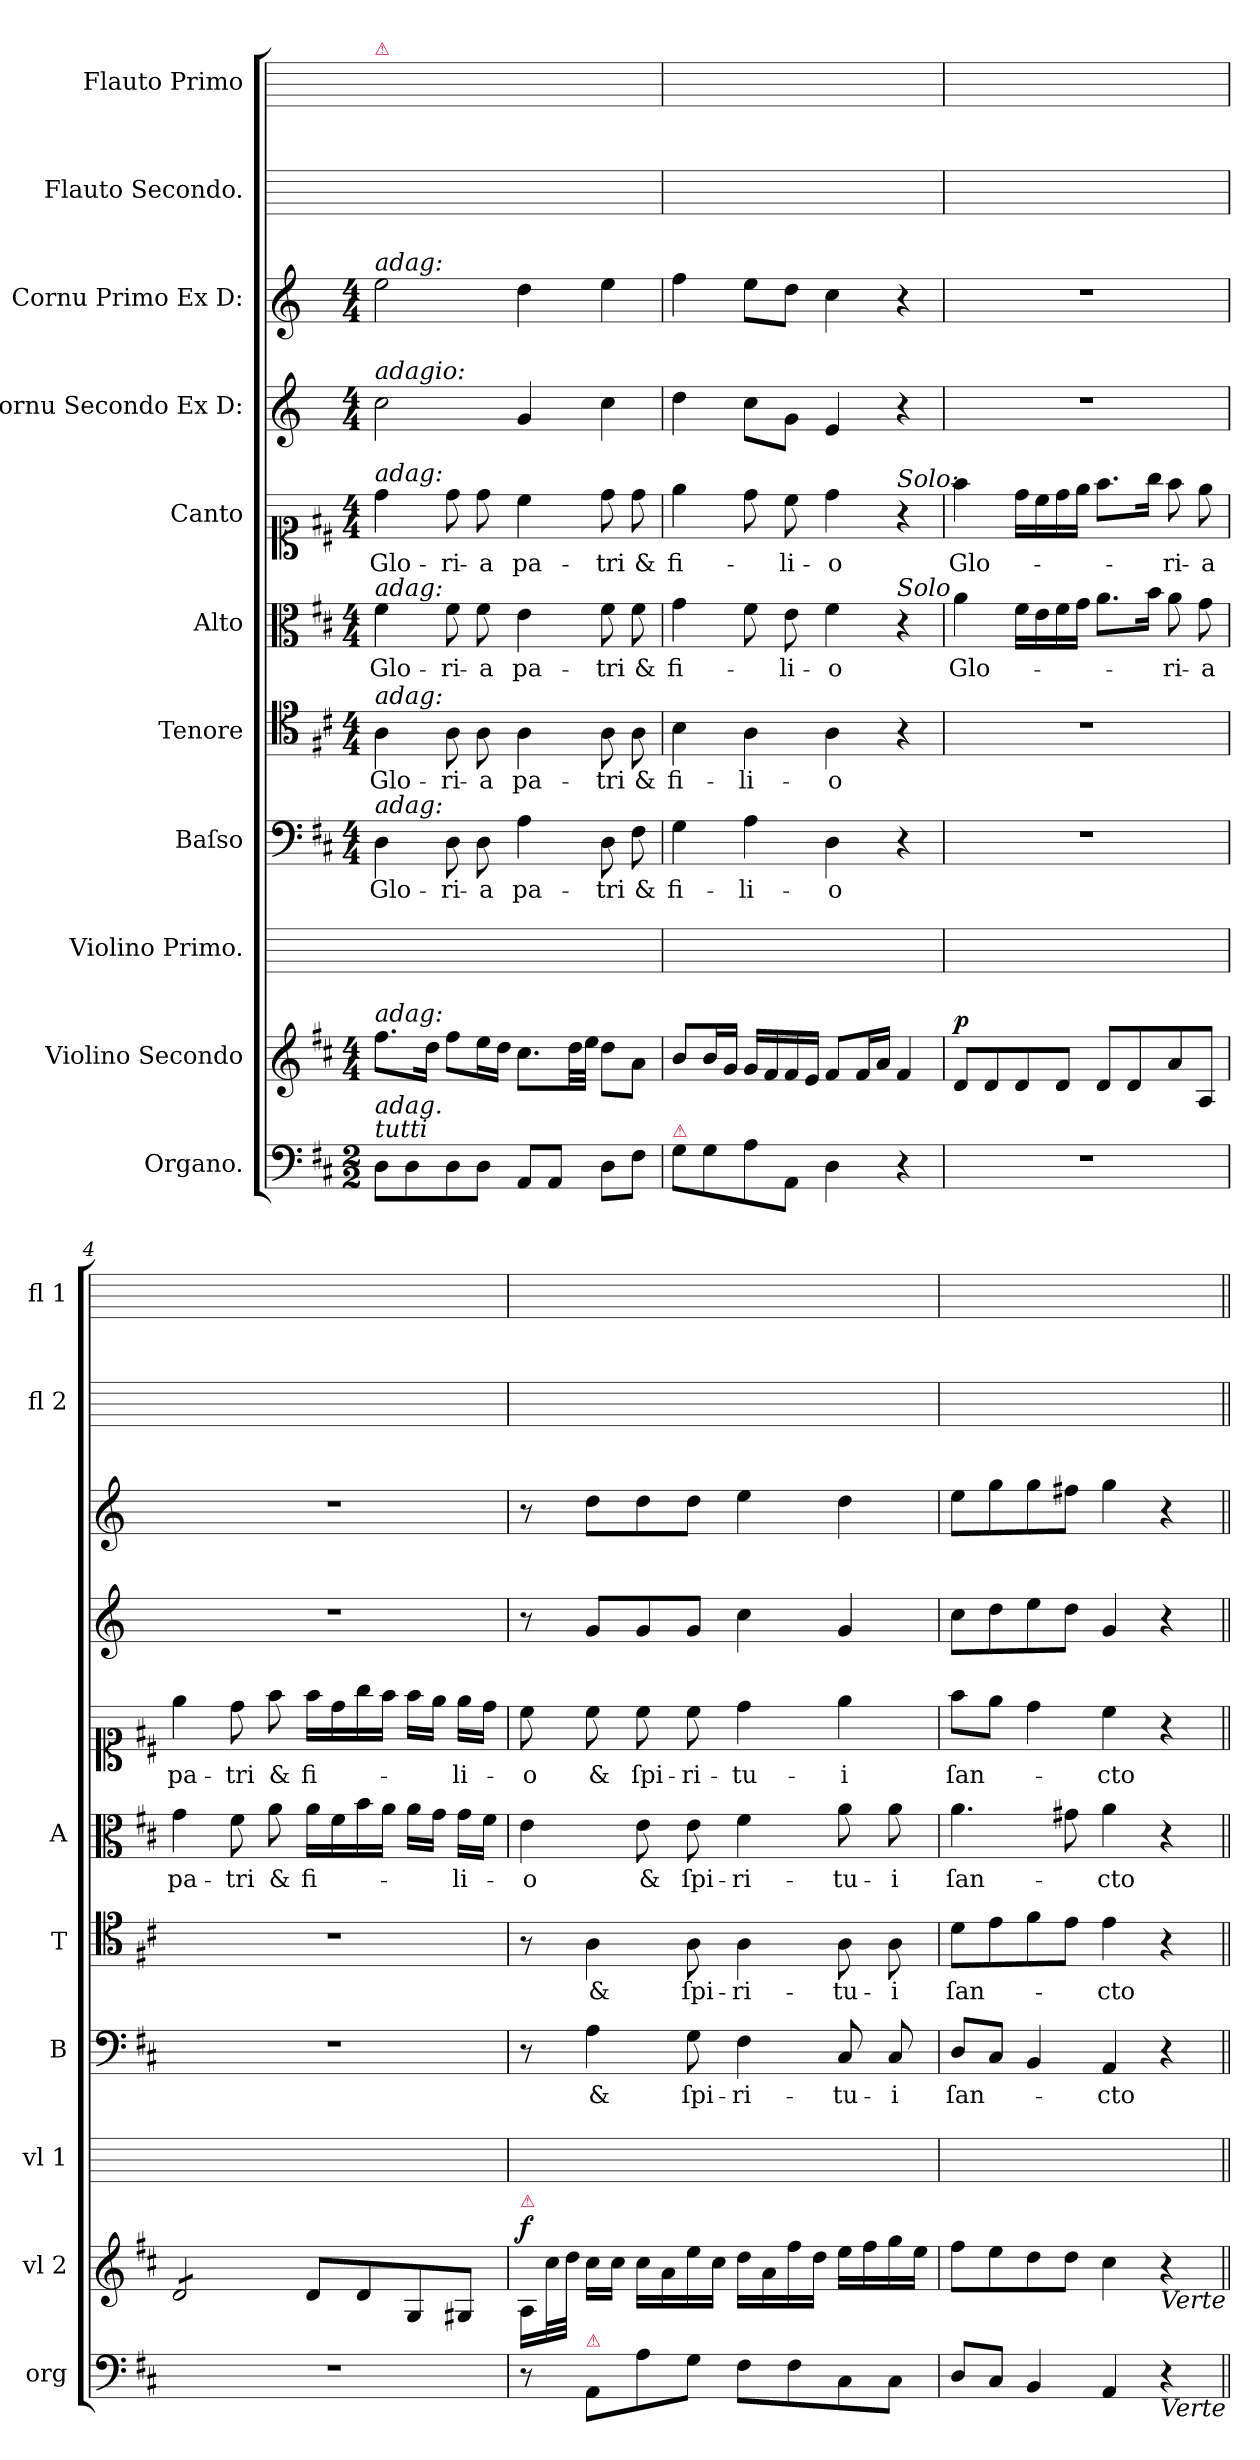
**kern	**kern	**dynam	**kern	**kern	**text	**kern	**text	**kern	**text	**kern	**text	**kern	**kern	**kern	**kern
*part11	*part10	*part10	*part9	*part8	*part8	*part7	*part7	*part6	*part6	*part5	*part5	*part4	*part3	*part2	*part1
*staff11	*staff10	*staff10	*staff9	*staff8	*staff8	*staff7	*staff7	*staff6	*staff6	*staff5	*staff5	*staff4	*staff3	*staff2	*staff1
*I"Organo.	*I"Violino Secondo	*	*I"Violino Primo.	*I"Baſso	*	*I"Tenore	*	*I"Alto	*	*I"Canto	*	*I"Cornu Secondo Ex D:	*I"Cornu Primo Ex D:	*I"Flauto Secondo.	*I"Flauto Primo
*I'org	*I'vl 2	*	*I'vl 1	*I'B	*	*I'T	*	*I'A	*	*	*	*	*	*I'fl 2	*I'fl 1
*clefF4	*clefG2	*	*	*clefF4	*	*clefC4	*	*clefC3	*	*clefC1	*	*clefG2	*clefG2	*	*
*	*	*	*	*	*	*	*	*	*	*	*	*ITrd6c10	*ITrd6c10	*	*
*k[f#c#]	*k[f#c#]	*	*	*k[f#c#]	*	*k[f#c#]	*	*k[f#c#]	*	*k[f#c#]	*	*k[f#c#]	*k[f#c#]	*	*
*M2/2	*M4/4	*	*	*M4/4	*	*M4/4	*	*M4/4	*	*M4/4	*	*M4/4	*M4/4	*	*
=1	=1	=1	=1	=1	=1	=1	=1	=1	=1	=1	=1	=1	=1	=1	=1
!	!	!	!	!	!	!	!	!	!	!	!	!	!	!	!LO:TX:a:color=crimson:t=⚠
!	!	!	!	!	!	!	!	!	!	!	!	!	!LO:TX:a:i:t=adag&colon;	!	!
!	!	!	!	!	!	!	!	!	!	!	!	!LO:TX:a:i:t=adagio&colon;	!	!	!
!	!	!	!	!	!	!	!	!	!	!LO:TX:a:i:t=adag&colon;	!	!	!	!	!
!	!	!	!	!	!	!	!	!LO:TX:a:i:t=adag&colon;	!	!	!	!	!	!	!
!	!	!	!	!	!	!LO:TX:a:i:t=adag&colon;	!	!	!	!	!	!	!	!	!
!	!	!	!	!LO:TX:a:i:t=adag&colon;	!	!	!	!	!	!	!	!	!	!	!
!	!LO:TX:a:i:t=adag&colon;	!	!	!	!	!	!	!	!	!	!	!	!	!	!
!LO:TX:a:i:t=tutti	!	!	!	!	!	!	!	!	!	!	!	!	!	!	!
!LO:TX:a:i:t=adag.	!	!	!	!	!	!	!	!	!	!	!	!	!	!	!
8D\L	8.ff#\L	.	1ryy	4D\	Glo-	4A\	Glo-	4f#\	Glo-	4dd\	Glo-	2d\	2f#\	1ryy	1ryy
8D\	.	.	.	.	.	.	.	.	.	.	.	.	.	.	.
.	16dd\Jk	.	.	.	.	.	.	.	.	.	.	.	.	.	.
8D\	8ff#\L	.	.	8D\	-ri-	8A\	-ri-	8f#\	-ri-	8dd\	-ri-	.	.	.	.
8D\J	16ee\L	.	.	8D\	-a	8A\	-a	8f#\	-a	8dd\	-a	.	.	.	.
.	16dd\JJ	.	.	.	.	.	.	.	.	.	.	.	.	.	.
8AA/L	8.cc#\L	.	.	4A\	pa-	4A\	pa-	4e\	pa-	4cc#\	pa-	4A/	4e\	.	.
8AA/J	.	.	.	.	.	.	.	.	.	.	.	.	.	.	.
.	32dd\LL	.	.	.	.	.	.	.	.	.	.	.	.	.	.
.	32ee\JJJ	.	.	.	.	.	.	.	.	.	.	.	.	.	.
8D\L	8dd\L	.	.	8D\	-tri	8A\	-tri	8f#\	-tri	8dd\	-tri	4d\	4f#\	.	.
8F#\J	8a\J	.	.	8F#\	&	8A\	&	8f#\	&	8dd\	&	.	.	.	.
=2	=2	=2	=2	=2	=2	=2	=2	=2	=2	=2	=2	=2	=2	=2	=2
!LO:TX:a:color=crimson:t=⚠	!	!	!	!	!	!	!	!	!	!	!	!	!	!	!
8G\L	8b/L	.	1ryy	4G\	fi-	4B\	fi-	4g\	fi-	4ee\	fi-	4e\	4g\	1ryy	1ryy
8G\	16b/L	.	.	.	.	.	.	.	.	.	.	.	.	.	.
.	16g/JJ	.	.	.	.	.	.	.	.	.	.	.	.	.	.
8A\	16g/LL	.	.	4A\	-li-	4A\	-li-	8f#\	.	8dd\	.	8d\L	8f#\L	.	.
.	16f#/	.	.	.	.	.	.	.	.	.	.	.	.	.	.
8AA/J	16f#/	.	.	.	.	.	.	8e\	-li-	8cc#\	-li-	8A\J	8e\J	.	.
.	16e/JJ	.	.	.	.	.	.	.	.	.	.	.	.	.	.
4D\	8f#/L	.	.	4D\	-o	4A\	-o	4f#\	-o	4dd\	-o	4F#/	4d\	.	.
.	16f#/L	.	.	.	.	.	.	.	.	.	.	.	.	.	.
.	16a/JJ	.	.	.	.	.	.	.	.	.	.	.	.	.	.
!	!	!	!	!	!	!	!	!	!	!LO:TX:a:i:t=Solo&colon;	!	!	!	!	!
!	!	!	!	!	!	!	!	!LO:TX:a:i:t=Solo	!	!	!	!	!	!	!
4r	4f#/	.	.	4r	.	4r	.	4r	.	4r	.	4r	4r	.	.
=3	=3	=3	=3	=3	=3	=3	=3	=3	=3	=3	=3	=3	=3	=3	=3
!	!	!LO:DY:a	!	!	!	!	!	!	!	!	!	!	!	!	!
1r	8d/L	p	1ryy	1r	.	1r	.	4a\	Glo-	4ff#\	Glo-	1r	1r	1ryy	1ryy
.	8d/	.	.	.	.	.	.	.	.	.	.	.	.	.	.
.	8d/	.	.	.	.	.	.	16f#\LL	.	16dd\LL	.	.	.	.	.
.	.	.	.	.	.	.	.	16e\	.	16cc#\	.	.	.	.	.
.	8d/J	.	.	.	.	.	.	16f#\	.	16dd\	.	.	.	.	.
.	.	.	.	.	.	.	.	16g\JJ	.	16ee\JJ	.	.	.	.	.
.	8d/L	.	.	.	.	.	.	8.a\L	.	8.ff#\L	.	.	.	.	.
.	8d/	.	.	.	.	.	.	.	.	.	.	.	.	.	.
.	.	.	.	.	.	.	.	16b\Jk	.	16gg\Jk	.	.	.	.	.
.	8a/	.	.	.	.	.	.	8a\	-ri-	8ff#\	-ri-	.	.	.	.
.	8A/J	.	.	.	.	.	.	8g\	-a	8ee\	-a	.	.	.	.
=4	=4	=4	=4	=4	=4	=4	=4	=4	=4	=4	=4	=4	=4	=4	=4
*	*tremolo	*	*	*	*	*	*	*	*	*	*	*	*	*	*
1r	8d/L	.	1ryy	1r	.	1r	.	4g\	pa-	4ee\	pa-	1r	1r	1ryy	1ryy
.	8d/	.	.	.	.	.	.	.	.	.	.	.	.	.	.
.	8d/	.	.	.	.	.	.	8f#\	-tri	8dd\	-tri	.	.	.	.
.	8d/J	.	.	.	.	.	.	8a\	&	8ff#\	&	.	.	.	.
*	*Xtremolo	*	*	*	*	*	*	*	*	*	*	*	*	*	*
.	8d/L	.	.	.	.	.	.	16a\LL	fi-	16ff#\LL	fi-	.	.	.	.
.	.	.	.	.	.	.	.	16f#\	.	16dd\	.	.	.	.	.
.	8d/	.	.	.	.	.	.	16b\	.	16gg\	.	.	.	.	.
.	.	.	.	.	.	.	.	16a\JJ	.	16ff#\JJ	.	.	.	.	.
.	8G/	.	.	.	.	.	.	16a\LL	.	16ff#\LL	.	.	.	.	.
.	.	.	.	.	.	.	.	16g\JJ	.	16ee\JJ	.	.	.	.	.
.	8G#X/J	.	.	.	.	.	.	16g\LL	-li-	16ee\LL	-li-	.	.	.	.
.	.	.	.	.	.	.	.	16f#\JJ	.	16dd\JJ	.	.	.	.	.
=5	=5	=5	=5	=5	=5	=5	=5	=5	=5	=5	=5	=5	=5	=5	=5
!	!LO:TX:a:color=crimson:t=⚠	!	!	!	!	!	!	!	!	!	!	!	!	!	!
!	!	!LO:DY:a	!	!	!	!	!	!	!	!	!	!	!	!	!
8r	16A/LL	f	1ryy	8r	.	8r	.	4e\	-o	8cc#\	-o	8r	8r	1ryy	1ryy
.	32cc#\L	.	.	.	.	.	.	.	.	.	.	.	.	.	.
.	32dd\JJJ	.	.	.	.	.	.	.	.	.	.	.	.	.	.
!LO:TX:a:color=crimson:t=⚠	!	!	!	!	!	!	!	!	!	!	!	!	!	!	!
8AA\L	16cc#\LL	.	.	4A\	&	4A\	&	.	.	8cc#\	&	8A/L	8e\L	.	.
.	16cc#\JJ	.	.	.	.	.	.	.	.	.	.	.	.	.	.
8A\	16cc#\LL	.	.	.	.	.	.	8e\	&	8cc#\	ſpi-	8A/	8e\	.	.
.	16a\	.	.	.	.	.	.	.	.	.	.	.	.	.	.
8G/J	16ee\	.	.	8G\	ſpi-	8A\	ſpi-	8e\	ſpi-	8cc#\	-ri-	8A/J	8e\J	.	.
.	16cc#\JJ	.	.	.	.	.	.	.	.	.	.	.	.	.	.
8F#\L	16dd\LL	.	.	4F#\	-ri-	4A\	-ri-	4f#\	-ri-	4dd\	-tu-	4d\	4f#\	.	.
.	16a\	.	.	.	.	.	.	.	.	.	.	.	.	.	.
8F#\	16ff#\	.	.	.	.	.	.	.	.	.	.	.	.	.	.
.	16dd\JJ	.	.	.	.	.	.	.	.	.	.	.	.	.	.
8C#\	16ee\LL	.	.	8C#/	-tu-	8A\	-tu-	8a\	-tu-	4ee\	-i	4A/	4e\	.	.
.	16ff#\	.	.	.	.	.	.	.	.	.	.	.	.	.	.
8C#\J	16gg\	.	.	8C#/	-i	8A\	-i	8a\	-i	.	.	.	.	.	.
.	16ee\JJ	.	.	.	.	.	.	.	.	.	.	.	.	.	.
=6	=6	=6	=6	=6	=6	=6	=6	=6	=6	=6	=6	=6	=6	=6	=6
8D/L	8ff#\L	.	1ryy	8D/L	ſan-	8d\L	ſan-	4.a\	ſan-	8ff#\L	ſan-	8d\L	8f#\L	1ryy	1ryy
8C#/J	8ee\	.	.	8C#/J	.	8e\	.	.	.	8ee\J	.	8e\	8a\	.	.
4BB/	8dd\	.	.	4BB/	.	8f#\	.	.	.	4dd\	.	8f#\	8a\	.	.
.	8dd\J	.	.	.	.	8e\J	.	8g#X\	.	.	.	8e\J	8g#X\J	.	.
4AA/	4cc#\	.	.	4AA/	-cto	4e\	-cto	4a\	-cto	4cc#\	-cto	4A/	4a\	.	.
!	!LO:TX:b:i:t=Verte	!	!	!	!	!	!	!	!	!	!	!	!	!	!
!LO:TX:b:i:t=Verte	!	!	!	!	!	!	!	!	!	!	!	!	!	!	!
4r	4r	.	.	4r	.	4r	.	4r	.	4r	.	4r	4r	.	.
=||	=||	=||	=||	=||	=||	=||	=||	=||	=||	=||	=||	=||	=||	=||	=||
*-	*-	*-	*-	*-	*-	*-	*-	*-	*-	*-	*-	*-	*-	*-	*-
